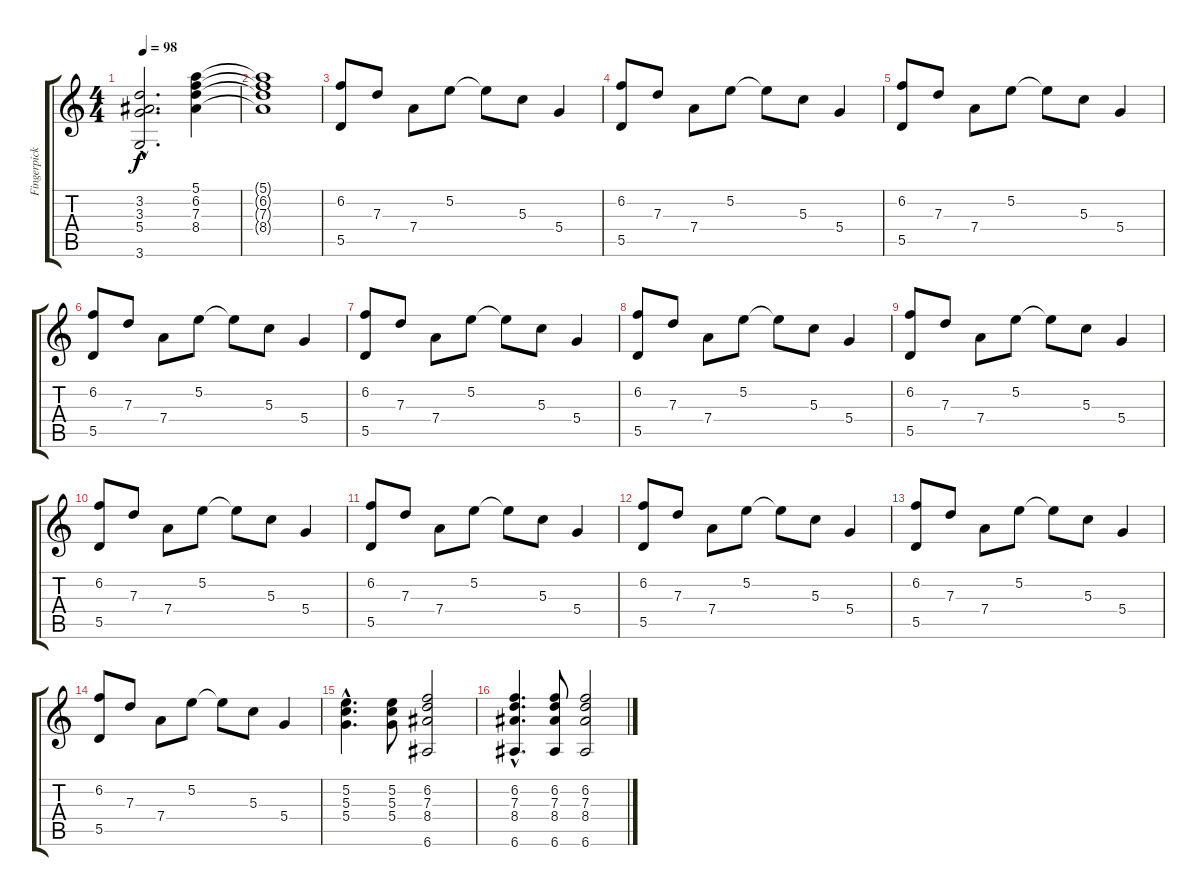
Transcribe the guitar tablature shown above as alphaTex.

\track ("Fingerpicking guitar" "Fingerpick") {instrument acousticguitarsteel}
\staff {score tabs}
\tuning (E4 B3 G3 D3 A2 E2) {hide}
\ts (4 4)
\tempo 98
\clef g2
\ks c
(3.2{hac} 3.3{hac} 5.4{hac} 3.6{hac}).2{d dy f} (5.1 6.2 7.3 8.4).4 |
(5.1{t} 6.2{t} 7.3{t} 8.4{t}).1 |
(6.2 5.5).8 7.3.8 7.4.8 5.2.8 5.2{t}.8 5.3.8 5.4.4 |
(6.2 5.5).8 7.3.8 7.4.8 5.2.8 5.2{t}.8 5.3.8 5.4.4 |
(6.2 5.5).8 7.3.8 7.4.8 5.2.8 5.2{t}.8 5.3.8 5.4.4 |
(6.2 5.5).8 7.3.8 7.4.8 5.2.8 5.2{t}.8 5.3.8 5.4.4 |
(6.2 5.5).8 7.3.8 7.4.8 5.2.8 5.2{t}.8 5.3.8 5.4.4 |
(6.2 5.5).8 7.3.8 7.4.8 5.2.8 5.2{t}.8 5.3.8 5.4.4 |
(6.2 5.5).8 7.3.8 7.4.8 5.2.8 5.2{t}.8 5.3.8 5.4.4 |
(6.2 5.5).8 7.3.8 7.4.8 5.2.8 5.2{t}.8 5.3.8 5.4.4 |
(6.2 5.5).8 7.3.8 7.4.8 5.2.8 5.2{t}.8 5.3.8 5.4.4 |
(6.2 5.5).8 7.3.8 7.4.8 5.2.8 5.2{t}.8 5.3.8 5.4.4 |
(6.2 5.5).8 7.3.8 7.4.8 5.2.8 5.2{t}.8 5.3.8 5.4.4 |
(6.2 5.5).8 7.3.8 7.4.8 5.2.8 5.2{t}.8 5.3.8 5.4.4 |
(5.2{hac} 5.3{hac} 5.4{hac}).4{d} (5.2 5.3 5.4).8 (6.2 7.3 8.4 6.6).2 |
(6.2{hac} 7.3{hac} 8.4{hac} 6.6{hac}).4{d} (6.2 7.3 8.4 6.6).8 (6.2 7.3 8.4 6.6).2
